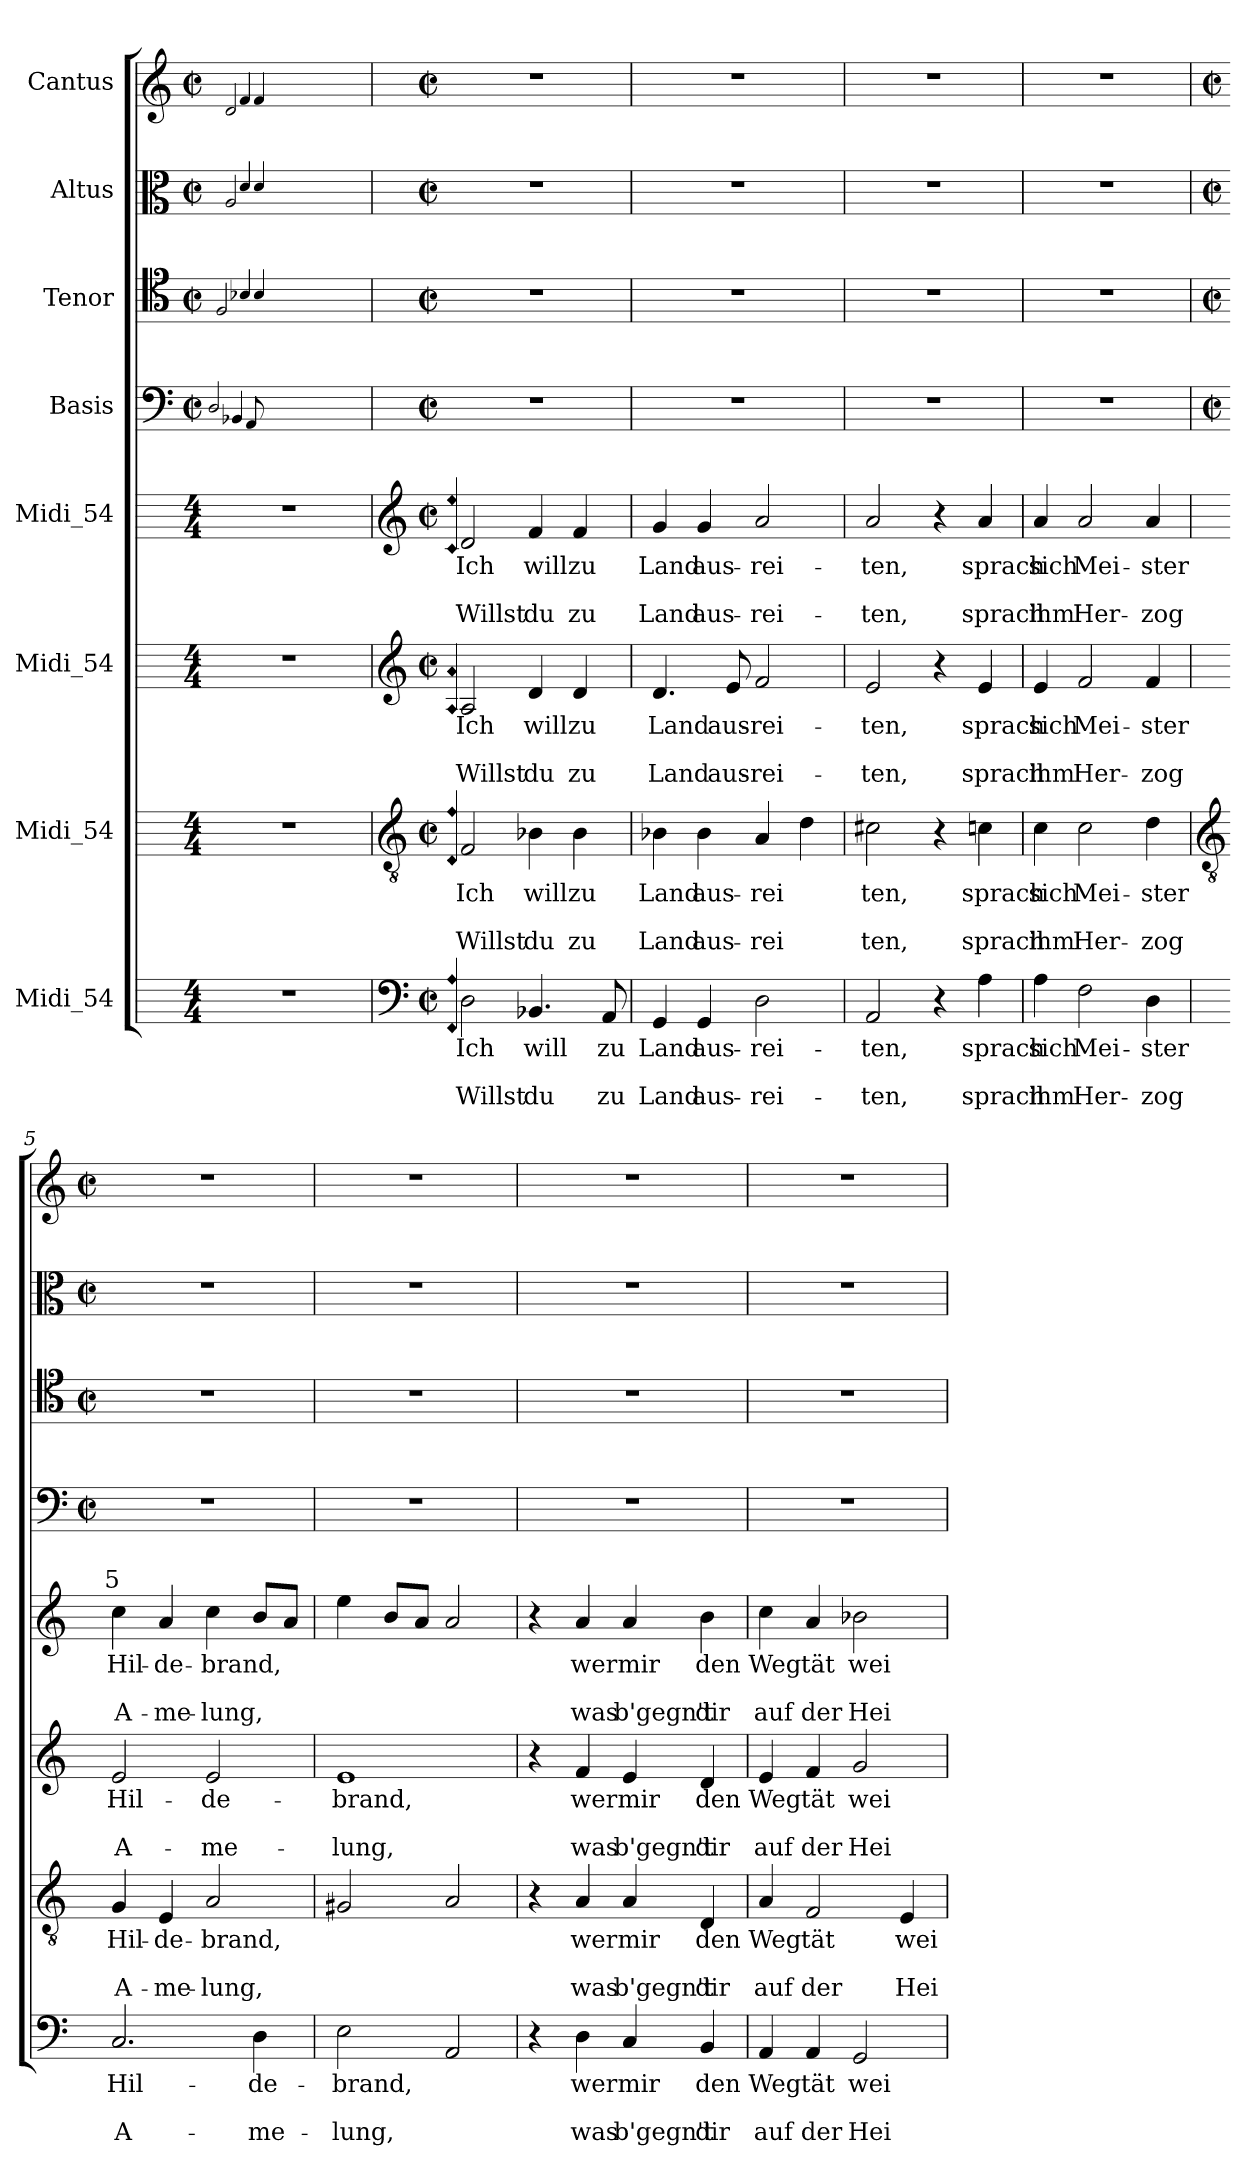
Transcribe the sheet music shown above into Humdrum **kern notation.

**kern	**text	**text	**text	**kern	**text	**text	**text	**kern	**text	**text	**text	**kern	**text	**text	**text	**kern	**kern	**kern	**kern
*part8	*part8	*part8	*part8	*part7	*part7	*part7	*part7	*part6	*part6	*part6	*part6	*part5	*part5	*part5	*part5	*part4	*part3	*part2	*part1
*staff8	*staff8	*staff8	*staff8	*staff7	*staff7	*staff7	*staff7	*staff6	*staff6	*staff6	*staff6	*staff5	*staff5	*staff5	*staff5	*staff4	*staff3	*staff2	*staff1
*I"Midi_54	*	*	*	*I"Midi_54	*	*	*	*I"Midi_54	*	*	*	*I"Midi_54	*	*	*	*I"Basis	*I"Tenor	*I"Altus	*I"Cantus
*	*	*	*	*	*	*	*	*	*	*	*	*	*	*	*	*clefF4	*clefC4	*clefC3	*clefG2
*	*	*	*	*	*	*	*	*	*	*	*	*	*	*	*	*k[]	*k[]	*k[]	*k[]
*	*	*	*	*	*	*	*	*	*	*	*	*	*	*	*	*C:	*C:	*C:	*C:
*M4/4	*	*	*	*M4/4	*	*	*	*M4/4	*	*	*	*M4/4	*	*	*	*M2/2	*M2/2	*M2/2	*M2/2
*	*	*	*	*	*	*	*	*	*	*	*	*	*	*	*	*met(c|)	*met(c|)	*met(c|)	*met(c|)
=	=	=	=	=	=	=	=	=	=	=	=	=	=	=	=	=	=	=	=
.	.	.	.	.	.	.	.	.	.	.	.	.	.	.	.	2qqD	2qqF	2qqA	2qqd
.	.	.	.	.	.	.	.	.	.	.	.	.	.	.	.	4qqBB-X	4qqB-X	4qqd	4qqf
.	.	.	.	.	.	.	.	.	.	.	.	.	.	.	.	8qqAA	4qqB-	4qqd	4qqf
1r	.	.	.	1r	.	.	.	1r	.	.	.	1r	.	.	.	1ryy	1ryy	1ryy	1ryy
!!LO:LB:g=z
=1	=1	=1	=1	=1	=1	=1	=1	=1	=1	=1	=1	=1	=1	=1	=1	=1	=1	=1	=1
*clefF4	*	*	*	*clefGv2	*	*	*	*clefG2	*	*	*	*clefG2	*	*	*	*	*	*	*
*k[]	*	*	*	*k[]	*	*	*	*k[]	*	*	*	*k[]	*	*	*	*	*	*	*
*C:	*	*	*	*C:	*	*	*	*C:	*	*	*	*C:	*	*	*	*	*	*	*
*M2/2	*	*	*	*M2/2	*	*	*	*M2/2	*	*	*	*M2/2	*	*	*	*M2/2	*M2/2	*M2/2	*M2/2
*met(c|)	*	*	*	*met(c|)	*	*	*	*met(c|)	*	*	*	*met(c|)	*	*	*	*met(c|)	*met(c|)	*met(c|)	*met(c|)
!	!	!	!	!	!	!	!	!	!	!	!	!LO:N:n=1:head=diamond	!	!	!	!	!	!	!
!	!	!	!	!	!	!	!	!LO:N:n=1:head=diamond	!	!	!	!LO:N:n=2:head=diamond	!	!	!	!	!	!	!
!	!	!	!	!LO:N:n=1:head=diamond	!	!	!	!LO:N:n=2:head=diamond	!	!	!	!	!	!	!	!	!	!	!
!LO:N:n=1:head=diamond	!	!	!	!LO:N:n=2:head=diamond	!	!	!	!	!	!	!	!	!	!	!	!	!	!	!
!LO:N:n=2:head=diamond	!	!	!	!	!	!	!	!	!	!	!	!	!	!	!	!	!	!	!
4qqFF 4qqA	.	.	.	4qqD 4qqf	.	.	.	4qqA 4qqa	.	.	.	4qqc 4qqee	.	.	.	.	.	.	.
!	!LO:LY:b	!	!LO:LY:b	!	!LO:LY:b	!	!LO:LY:b	!	!LO:LY:b	!	!LO:LY:b	!	!LO:LY:b	!	!LO:LY:b	!	!	!	!
2D	Ich	.	Willst	2F	Ich	.	Willst	2A	Ich	.	Willst	2d	Ich	.	Willst	1r	1r	1r	1r
!	!LO:LY:b	!	!LO:LY:b	!	!LO:LY:b	!	!LO:LY:b	!	!LO:LY:b	!	!LO:LY:b	!	!LO:LY:b	!	!LO:LY:b	!	!	!	!
4.BB-X	will	.	du	4B-X	will	.	du	4d	will	.	du	4f	will	.	du	.	.	.	.
!	!	!	!	!	!LO:LY:b	!	!LO:LY:b	!	!LO:LY:b	!	!LO:LY:b	!	!LO:LY:b	!	!LO:LY:b	!	!	!	!
.	.	.	.	4B-	zu	.	zu	4d	zu	.	zu	4f	zu	.	zu	.	.	.	.
!	!LO:LY:b	!	!LO:LY:b	!	!	!	!	!	!	!	!	!	!	!	!	!	!	!	!
8AA	zu	.	zu	.	.	.	.	.	.	.	.	.	.	.	.	.	.	.	.
=2	=2	=2	=2	=2	=2	=2	=2	=2	=2	=2	=2	=2	=2	=2	=2	=2	=2	=2	=2
!	!LO:LY:b	!	!LO:LY:b	!	!LO:LY:b	!	!LO:LY:b	!	!LO:LY:b	!	!LO:LY:b	!	!LO:LY:b	!	!LO:LY:b	!	!	!	!
4GG	Land	.	Land	4B-X	Land	.	Land	4.d	Land	.	Land	4g	Land	.	Land	1r	1r	1r	1r
!	!LO:LY:b	!	!LO:LY:b	!	!LO:LY:b	!	!LO:LY:b	!	!	!	!	!	!LO:LY:b	!	!LO:LY:b	!	!	!	!
4GG	aus-	.	-aus-	4B-	aus-	.	-aus-	.	.	.	.	4g	aus-	.	-aus-	.	.	.	.
!	!	!	!	!	!	!	!	!	!LO:LY:b	!	!LO:LY:b	!	!	!	!	!	!	!	!
.	.	.	.	.	.	.	.	8e	aus-	.	-aus-	.	.	.	.	.	.	.	.
!	!LO:LY:b	!	!LO:LY:b	!	!LO:LY:b	!	!LO:LY:b	!	!LO:LY:b	!	!LO:LY:b	!	!LO:LY:b	!	!LO:LY:b	!	!	!	!
2D	-rei-	.	-rei-	4A	-rei	.	rei	2f	-rei-	.	-rei-	2a	-rei-	.	-rei-	.	.	.	.
!	!	!	!	!	!LO:LY:b	!	!LO:LY:b	!	!	!	!	!	!	!	!	!	!	!	!
.	.	.	.	4d	-	.	-	.	.	.	.	.	.	.	.	.	.	.	.
=3	=3	=3	=3	=3	=3	=3	=3	=3	=3	=3	=3	=3	=3	=3	=3	=3	=3	=3	=3
!	!LO:LY:b	!	!LO:LY:b	!	!LO:LY:b	!	!LO:LY:b	!	!LO:LY:b	!	!LO:LY:b	!	!LO:LY:b	!	!LO:LY:b	!	!	!	!
2AA	-ten,	.	ten,	2c#X	ten,	.	ten,	2e	-ten,	.	ten,	2a	-ten,	.	ten,	1r	1r	1r	1r
4r	.	.	.	4r	.	.	.	4r	.	.	.	4r	.	.	.	.	.	.	.
!	!LO:LY:b	!	!LO:LY:b	!	!LO:LY:b	!	!LO:LY:b	!	!LO:LY:b	!	!LO:LY:b	!	!LO:LY:b	!	!LO:LY:b	!	!	!	!
4A	sprach	.	sprach	4cn	sprach	.	sprach	4e	sprach	.	sprach	4a	sprach	.	sprach	.	.	.	.
=4	=4	=4	=4	=4	=4	=4	=4	=4	=4	=4	=4	=4	=4	=4	=4	=4	=4	=4	=4
!	!LO:LY:b	!	!LO:LY:b	!	!LO:LY:b	!	!LO:LY:b	!	!LO:LY:b	!	!LO:LY:b	!	!LO:LY:b	!	!LO:LY:b	!	!	!	!
4A	sich	.	ihm	4c	sich	.	ihm	4e	sich	.	ihm	4a	sich	.	ihm	1r	1r	1r	1r
!	!LO:LY:b	!	!LO:LY:b	!	!LO:LY:b	!	!LO:LY:b	!	!LO:LY:b	!	!LO:LY:b	!	!LO:LY:b	!	!LO:LY:b	!	!	!	!
2F	Mei-	.	-Her-	2c	Mei-	.	-Her-	2f	Mei-	.	-Her-	2a	Mei-	.	-Her-	.	.	.	.
!	!LO:LY:b	!	!LO:LY:b	!	!LO:LY:b	!	!LO:LY:b	!	!LO:LY:b	!	!LO:LY:b	!	!LO:LY:b	!	!LO:LY:b	!	!	!	!
4D	-ster	.	zog	4d	-ster	.	zog	4f	-ster	.	zog	4a	-ster	.	zog	.	.	.	.
!!LO:LB:g=z
=5	=5	=5	=5	=5	=5	=5	=5	=5	=5	=5	=5	=5	=5	=5	=5	=5	=5	=5	=5
*	*	*	*	*clefGv2	*	*	*	*	*	*	*	*	*	*	*	*	*	*	*
*	*	*	*	*	*	*	*	*	*	*	*	*	*	*	*	*M2/2	*M2/2	*M2/2	*M2/2
*	*	*	*	*	*	*	*	*	*	*	*	*	*	*	*	*met(c|)	*met(c|)	*met(c|)	*met(c|)
!	!	!	!	!	!	!	!	!	!	!	!	!LO:TX:a:cj:t=5	!	!	!	!	!	!	!
!	!LO:LY:b	!	!LO:LY:b	!	!LO:LY:b	!	!LO:LY:b	!	!LO:LY:b	!	!LO:LY:b	!	!LO:LY:b	!	!LO:LY:b	!	!	!	!
2.C	Hil-	.	-A-	4G	Hil-	.	-A-	2e	Hil-	.	-A-	4cc	Hil-	.	-A-	1r	1r	1r	1r
!	!	!	!	!	!LO:LY:b	!	!LO:LY:b	!	!	!	!	!	!LO:LY:b	!	!LO:LY:b	!	!	!	!
.	.	.	.	4E	-de-	.	-me-	.	.	.	.	4a	-de-	.	-me-	.	.	.	.
!	!	!	!	!	!LO:LY:b	!	!LO:LY:b	!	!LO:LY:b	!	!LO:LY:b	!	!LO:LY:b	!	!LO:LY:b	!	!	!	!
.	.	.	.	2A	-brand,	.	lung,	2e	-de-	.	-me-	4cc	-brand,	.	lung,	.	.	.	.
!	!LO:LY:b	!	!LO:LY:b	!	!	!	!	!	!	!	!	!	!	!	!	!	!	!	!
4D	-de-	.	-me-	.	.	.	.	.	.	.	.	8bL	.	.	.	.	.	.	.
.	.	.	.	.	.	.	.	.	.	.	.	8aJ	.	.	.	.	.	.	.
=6	=6	=6	=6	=6	=6	=6	=6	=6	=6	=6	=6	=6	=6	=6	=6	=6	=6	=6	=6
!	!LO:LY:b	!	!LO:LY:b	!	!	!	!	!	!LO:LY:b	!	!LO:LY:b	!	!	!	!	!	!	!	!
2E	-brand,	.	lung,	2G#X	.	.	.	1e	-brand,	.	lung,	4ee	.	.	.	1r	1r	1r	1r
.	.	.	.	.	.	.	.	.	.	.	.	8bL	.	.	.	.	.	.	.
.	.	.	.	.	.	.	.	.	.	.	.	8aJ	.	.	.	.	.	.	.
2AA	.	.	.	2A	.	.	.	.	.	.	.	2a	.	.	.	.	.	.	.
=7	=7	=7	=7	=7	=7	=7	=7	=7	=7	=7	=7	=7	=7	=7	=7	=7	=7	=7	=7
4r	.	.	.	4r	.	.	.	4r	.	.	.	4r	.	.	.	1r	1r	1r	1r
!	!LO:LY:b	!	!LO:LY:b	!	!LO:LY:b	!	!LO:LY:b	!	!LO:LY:b	!	!LO:LY:b	!	!LO:LY:b	!	!LO:LY:b	!	!	!	!
4D	wer	.	was	4A	wer	.	was	4f	wer	.	was	4a	wer	.	was	.	.	.	.
!	!LO:LY:b	!	!LO:LY:b	!	!LO:LY:b	!	!LO:LY:b	!	!LO:LY:b	!	!LO:LY:b	!	!LO:LY:b	!	!LO:LY:b	!	!	!	!
4C	mir	.	b'gegn't	4A	mir	.	b'gegn't	4e	mir	.	b'gegn't	4a	mir	.	b'gegn't	.	.	.	.
!	!LO:LY:b	!	!LO:LY:b	!	!LO:LY:b	!	!LO:LY:b	!	!LO:LY:b	!	!LO:LY:b	!	!LO:LY:b	!	!LO:LY:b	!	!	!	!
4BB	den	.	dir	4D	den	.	dir	4d	den	.	dir	4b	den	.	dir	.	.	.	.
=8	=8	=8	=8	=8	=8	=8	=8	=8	=8	=8	=8	=8	=8	=8	=8	=8	=8	=8	=8
!	!LO:LY:b	!	!LO:LY:b	!	!LO:LY:b	!	!LO:LY:b	!	!LO:LY:b	!	!LO:LY:b	!	!LO:LY:b	!	!LO:LY:b	!	!	!	!
4AA	Weg	.	auf	4A	Weg	.	auf	4e	Weg	.	auf	4cc	Weg	.	auf	1r	1r	1r	1r
!	!LO:LY:b	!	!LO:LY:b	!	!LO:LY:b	!	!LO:LY:b	!	!LO:LY:b	!	!LO:LY:b	!	!LO:LY:b	!	!LO:LY:b	!	!	!	!
4AA	tät	.	der	2F	tät	.	der	4f	tät	.	der	4a	tät	.	der	.	.	.	.
!	!LO:LY:b	!	!LO:LY:b	!	!	!	!	!	!LO:LY:b	!	!LO:LY:b	!	!LO:LY:b	!	!LO:LY:b	!	!	!	!
2GG	wei-	.	-Hei-	.	.	.	.	2g	wei-	.	-Hei-	2b-X	wei-	.	-Hei-	.	.	.	.
!	!	!	!	!	!LO:LY:b	!	!LO:LY:b	!	!	!	!	!	!	!	!	!	!	!	!
.	.	.	.	4E	wei-	.	-Hei-	.	.	.	.	.	.	.	.	.	.	.	.
=	=	=	=	=	=	=	=	=	=	=	=	=	=	=	=	=	=	=	=
*-	*-	*-	*-	*-	*-	*-	*-	*-	*-	*-	*-	*-	*-	*-	*-	*-	*-	*-	*-
